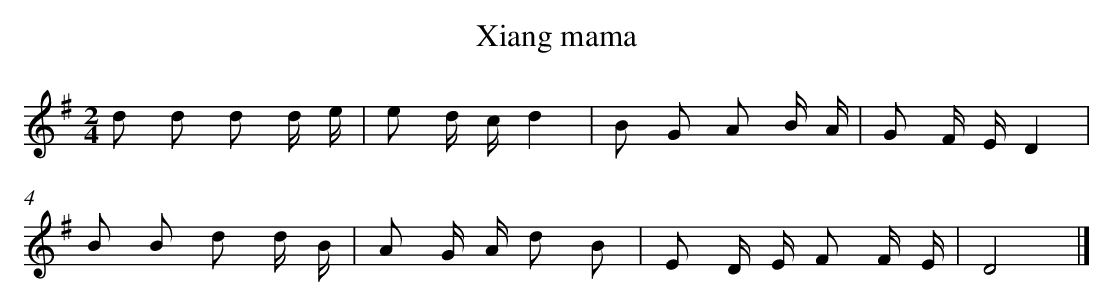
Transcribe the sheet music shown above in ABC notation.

X:1
T: Xiang mama
L: 1/16
M: 2/4
K: G
d2 d2 d2 d e [I:setbarnb 1]|
e2 d cd4 |
B2 G2 A2 B A |
G2 F ED4 |
B2 B2 d2 d B |
A2 G A d2 B2 |
E2 D E F2 F E |
D8 |]
